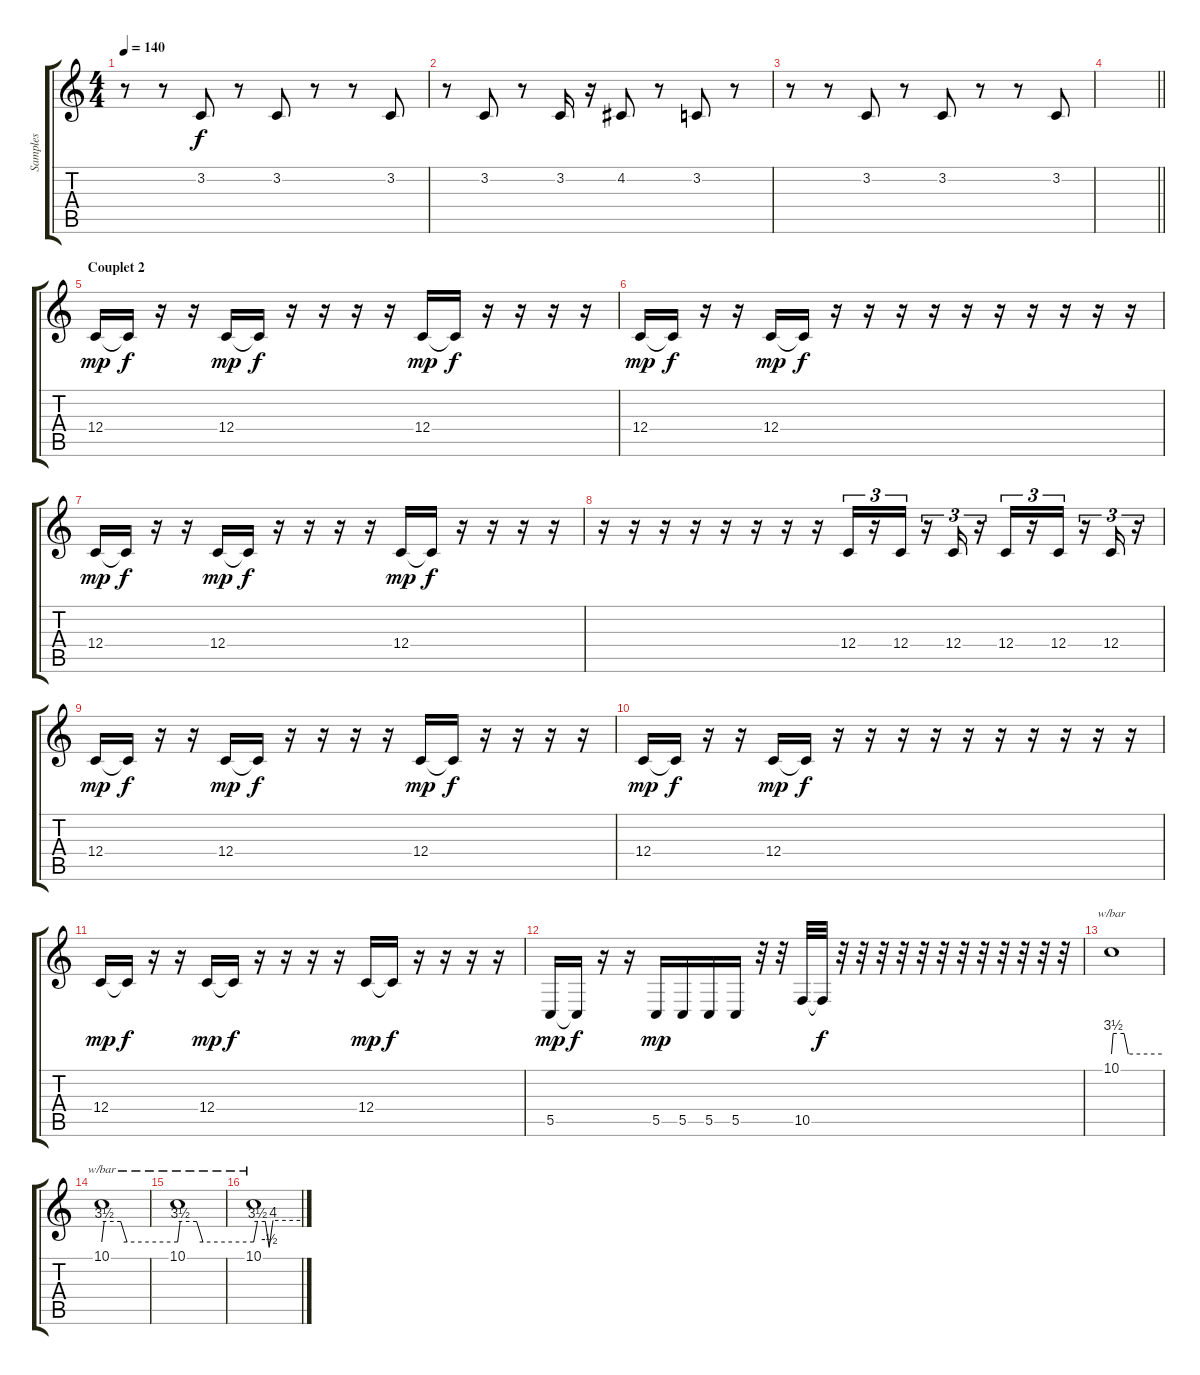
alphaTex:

\track ("Samples" "Samples") {instrument lead2sawtooth}
\staff {score tabs}
\tuning (D4 A3 F3 C3 G2 C2) {hide}
\ts (4 4)
\tempo 140
\clef g2
\ks c
r.8{dy f} r.8 3.2.8 r.8 3.2.8 r.8 r.8 3.2.8 |
r.8 3.2.8 r.8 3.2.16 r.16 4.2.8 r.8 3.2.8 r.8 |
r.8 r.8 3.2.8 r.8 3.2.8 r.8 r.8 3.2.8 |
\barLineRight lightlight
|
\section ("" "Couplet 2")
12.4.16{dy mp} 12.4{t}.16{dy f} r.16 r.16 12.4.16{dy mp} 12.4{t}.16{dy f} r.16 r.16 r.16 r.16 12.4.16{dy mp} 12.4{t}.16{dy f} r.16 r.16 r.16 r.16 |
12.4.16{dy mp} 12.4{t}.16{dy f} r.16 r.16 12.4.16{dy mp} 12.4{t}.16{dy f} r.16 r.16 r.16 r.16 r.16 r.16 r.16 r.16 r.16 r.16 |
12.4.16{dy mp} 12.4{t}.16{dy f} r.16 r.16 12.4.16{dy mp} 12.4{t}.16{dy f} r.16 r.16 r.16 r.16 12.4.16{dy mp} 12.4{t}.16{dy f} r.16 r.16 r.16 r.16 |
r.16 r.16 r.16 r.16 r.16 r.16 r.16 r.16 12.4.16{tu (3 2)} r.16{tu (3 2)} 12.4.16{tu (3 2)} r.16{tu (3 2)} 12.4.16{tu (3 2)} r.16{tu (3 2)} 12.4.16{tu (3 2)} r.16{tu (3 2)} 12.4.16{tu (3 2)} r.16{tu (3 2)} 12.4.16{tu (3 2)} r.16{tu (3 2)} |
12.4.16{dy mp} 12.4{t}.16{dy f} r.16 r.16 12.4.16{dy mp} 12.4{t}.16{dy f} r.16 r.16 r.16 r.16 12.4.16{dy mp} 12.4{t}.16{dy f} r.16 r.16 r.16 r.16 |
12.4.16{dy mp} 12.4{t}.16{dy f} r.16 r.16 12.4.16{dy mp} 12.4{t}.16{dy f} r.16 r.16 r.16 r.16 r.16 r.16 r.16 r.16 r.16 r.16 |
12.4.16{dy mp} 12.4{t}.16{dy f} r.16 r.16 12.4.16{dy mp} 12.4{t}.16{dy f} r.16 r.16 r.16 r.16 12.4.16{dy mp} 12.4{t}.16{dy f} r.16 r.16 r.16 r.16 |
5.5.16{dy mp} 5.5{t}.16{dy f} r.16 r.16 5.5.16{dy mp} 5.5.16 5.5.16 5.5.16 r.32 r.32 10.5.32 10.5{t}.32{dy f} r.32 r.32 r.32 r.32 r.32 r.32 r.32 r.32 r.32 r.32 r.32 r.32 |
10.1.1{tbe (custom default 0 0 2 14 15 14 20 0 60 0) instrument lead2sawtooth} |
10.1.1{tbe (custom default 0 0 2 14 15 14 20 0 60 0)} |
10.1.1{tbe (custom default 0 0 2 14 15 14 20 0 60 0)} |
10.1.1{tbe (custom default 0 0 5 14 15 14 20 -2 25 16 60 16)}
